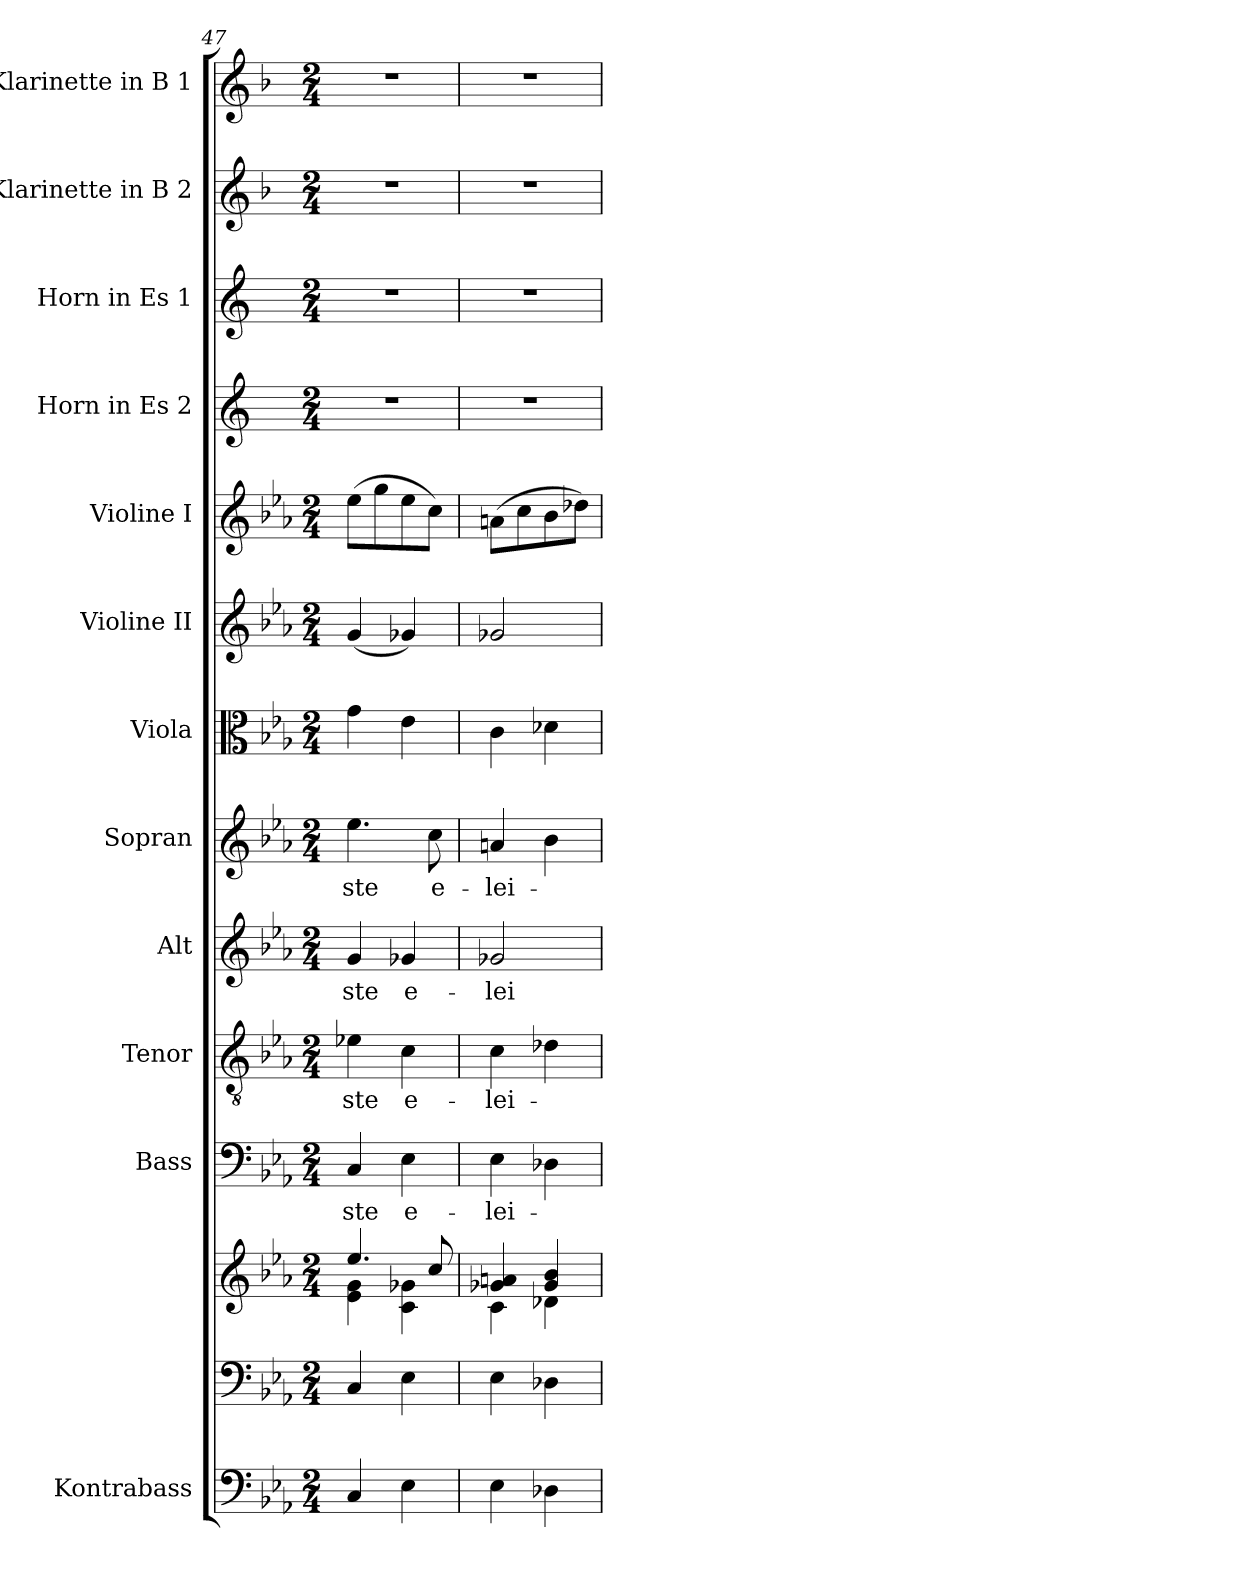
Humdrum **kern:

**kern	**kern	**kern	**kern	**text	**kern	**text	**kern	**text	**kern	**text	**kern	**kern	**kern	**kern	**kern	**kern	**kern
*part13	*part12	*part12	*part11	*part11	*part10	*part10	*part9	*part9	*part8	*part8	*part7	*part6	*part5	*part4	*part3	*part2	*part1
*staff14	*staff13	*staff12	*staff11	*staff11	*staff10	*staff10	*staff9	*staff9	*staff8	*staff8	*staff7	*staff6	*staff5	*staff4	*staff3	*staff2	*staff1
*I"Kontrabass	*	*	*I"Bass	*	*I"Tenor	*	*I"Alt	*	*I"Sopran	*	*I"Viola	*I"Violine II	*I"Violine I	*I"Horn in Es 2	*I"Horn in Es 1	*I"Klarinette in B 2	*I"Klarinette in B 1
*I'Kb.	*	*	*I'B	*	*I'T	*	*I'A	*	*I'S	*	*I'Vla.	*I'Vl. II	*I'Vl. I	*I'Hrn. 2	*I'Hrn. 1	*	*
*clefF4	*clefF4	*clefG2	*clefF4	*	*clefGv2	*	*clefG2	*	*clefG2	*	*clefC3	*clefG2	*clefG2	*clefG2	*clefG2	*clefG2	*clefG2
*ITrd7c12	*	*	*	*	*	*	*	*	*	*	*	*	*	*ITrd5c9	*ITrd5c9	*ITrd1c2	*ITrd1c2
*k[b-e-a-]	*k[b-e-a-]	*k[b-e-a-]	*k[b-e-a-]	*	*k[b-e-a-]	*	*k[b-e-a-]	*	*k[b-e-a-]	*	*k[b-e-a-]	*k[b-e-a-]	*k[b-e-a-]	*k[b-e-a-]	*k[b-e-a-]	*k[b-e-a-]	*k[b-e-a-]
*E-:	*E-:	*E-:	*E-:	*	*E-:	*	*E-:	*	*E-:	*	*E-:	*E-:	*E-:	*E-:	*E-:	*E-:	*E-:
*M2/4	*M2/4	*M2/4	*M2/4	*	*M2/4	*	*M2/4	*	*M2/4	*	*M2/4	*M2/4	*M2/4	*M2/4	*M2/4	*M2/4	*M2/4
=47	=47	=47	=47	=47	=47	=47	=47	=47	=47	=47	=47	=47	=47	=47	=47	=47	=47
*	*	*^	*	*	*	*	*	*	*	*	*	*	*	*	*	*	*
!	!	!	!	!	!LO:LY:b	!	!LO:LY:b	!	!LO:LY:b	!	!LO:LY:b	!	!	!	!	!	!	!
4CC/	4C/	4.ee-/	4e-\ 4g\	4C/	-ste	4e-X\	-ste	4g/	-ste	4.ee-\	-ste	4g\	(<4g/	(>8ee-\L	2r	2r	2r	2r
.	.	.	.	.	.	.	.	.	.	.	.	.	.	8gg\	.	.	.	.
!	!	!	!	!	!LO:LY:b	!	!LO:LY:b	!	!LO:LY:b	!	!	!	!	!	!	!	!	!
4EE-\	4E-\	.	4c\ 4g-X\	4E-\	e-	4c\	e-	4g-X/	e-	.	.	4e-\	4g-X/)	8ee-\	.	.	.	.
!	!	!	!	!	!	!	!	!	!	!	!LO:LY:b	!	!	!	!	!	!	!
.	.	8cc/	.	.	.	.	.	.	.	8cc\	e-	.	.	8cc\J)	.	.	.	.
=48	=48	=48	=48	=48	=48	=48	=48	=48	=48	=48	=48	=48	=48	=48	=48	=48	=48	=48
!	!	!	!	!	!LO:LY:b	!	!LO:LY:b	!	!LO:LY:b	!	!LO:LY:b	!	!	!	!	!	!	!
4EE-\	4E-\	4g-X/ 4an/	4c\	4E-\	-lei-	4c\	-lei-	2g-X/	-lei-	4an/	-lei-	4c\	2g-X/	(>8an\L	2r	2r	2r	2r
.	.	.	.	.	.	.	.	.	.	.	.	.	.	8cc\	.	.	.	.
4DD-X\	4D-X\	4g-/ 4b-/	4d-X\	4D-X\	.	4d-X\	.	.	.	4b-\	.	4d-X\	.	8b-\	.	.	.	.
.	.	.	.	.	.	.	.	.	.	.	.	.	.	8dd-X\J)	.	.	.	.
*	*	*v	*v	*	*	*	*	*	*	*	*	*	*	*	*	*	*	*
=	=	=	=	=	=	=	=	=	=	=	=	=	=	=	=	=	=
*-	*-	*-	*-	*-	*-	*-	*-	*-	*-	*-	*-	*-	*-	*-	*-	*-	*-
